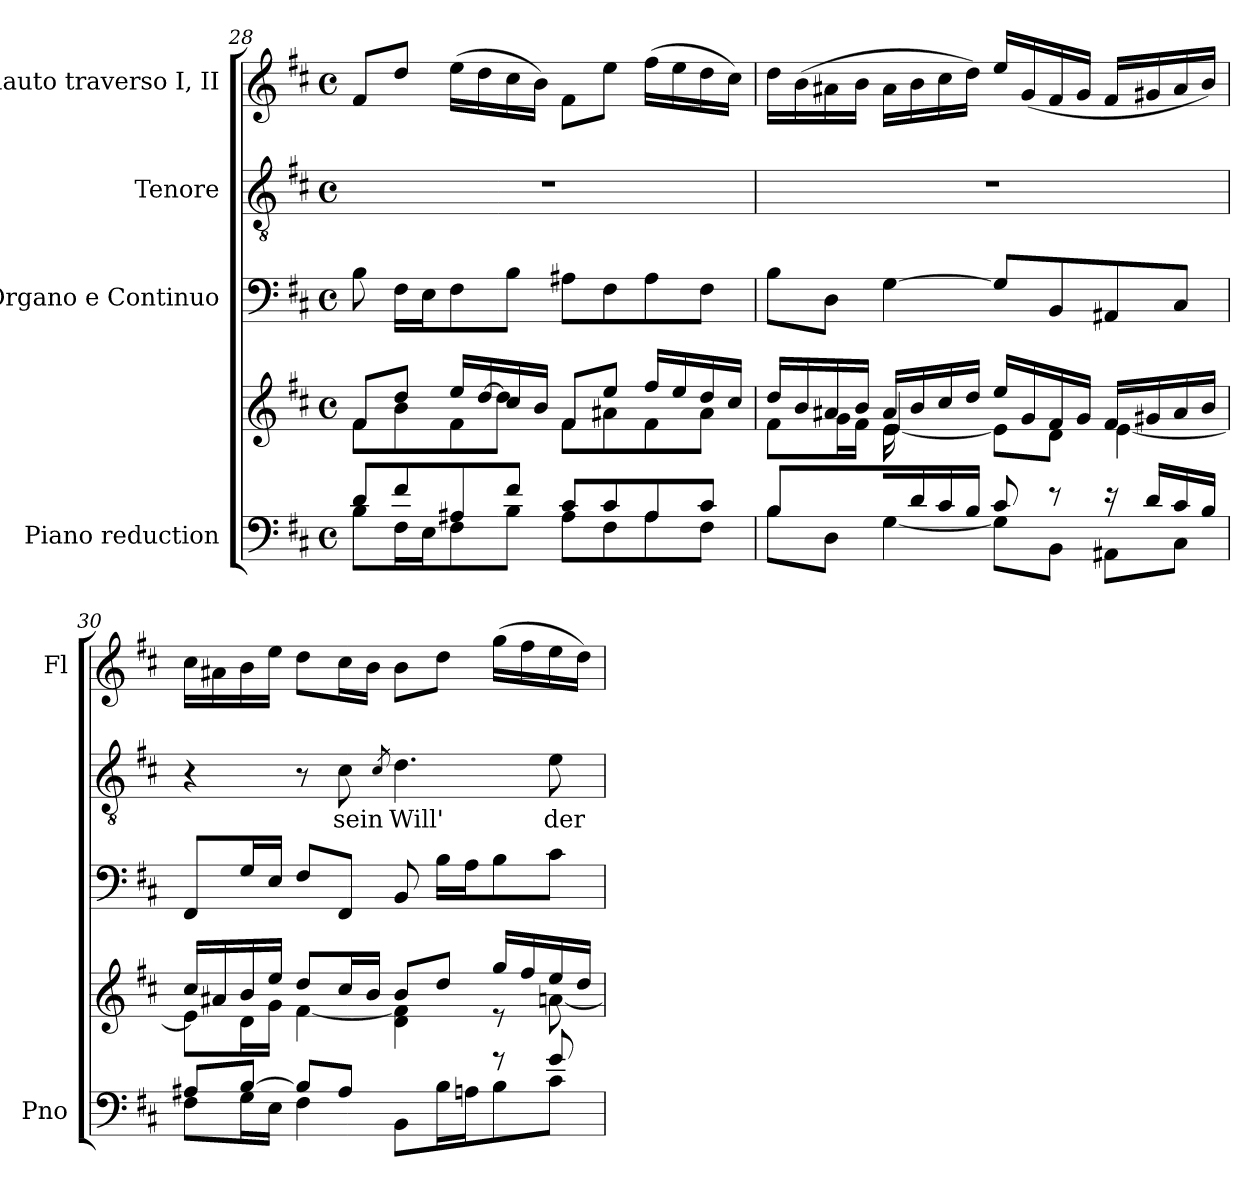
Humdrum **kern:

**kern	**kern	**kern	**kern	**text	**kern
*part4	*part4	*part3	*part2	*part2	*part1
*staff5	*staff4	*staff3	*staff2	*staff2	*staff1
*I"Piano reduction	*	*I"Organo e Continuo	*I"Tenore	*	*I"Flauto traverso I, II
*I'Pno	*	*	*	*	*I'Fl
*clefF4	*clefG2	*clefF4	*clefGv2	*	*clefG2
*k[f#c#]	*k[f#c#]	*k[f#c#]	*k[f#c#]	*	*k[f#c#]
*M4/4	*M4/4	*M4/4	*M4/4	*	*M4/4
*met(c)	*met(c)	*met(c)	*met(c)	*	*met(c)
=28	=28	=28	=28	=28	=28
*^	*^	*	*	*	*
8d/L	8B\L	8f#/L	8f#\L	8B\	1r	.	8f#/L
8f#/	16F#\L	8dd/J	8b\	16F#\LL	.	.	8dd/J
.	16E\J	.	.	16E\J	.	.	.
8A#X/	8F#\	16ee/LL	8f#\	8F#\	.	.	(16ee\LL
.	.	[<16dd/	.	.	.	.	16dd\
8f#/J	8B\J	16cc#/	8dd\J]	8B\J	.	.	16cc#\
.	.	16b/JJ	.	.	.	.	16b\JJ)
8c#/L	8A#\L	8f#/L	8f#\L	8A#X\L	.	.	8f#\L
8c#/	8F#\	8ee/J	8a#X\	8F#\	.	.	8ee\J
8A#/	8A#\	16ff#/LL	8f#\	8A#\	.	.	(16ff#\LL
.	.	16ee/	.	.	.	.	16ee\
8c#/J	8F#\J	16dd/	8a#\J	8F#\J	.	.	16dd\
.	.	16cc#/JJ	.	.	.	.	16cc#\JJ)
=29	=29	=29	=29	=29	=29	=29	=29
*	*	*	*^	*	*	*	*
4B/	8B\L	16dd/LL	8f#\L	4ryy	8B\L	1r	.	16dd\LL
.	.	16b/	.	.	.	.	.	(16b\
.	8D\J	16a#X/	16g\L	.	8D\J	.	.	16a#X\
.	.	16b/JJ	16f#\JJ	.	.	.	.	16b\JJ
16ryy	[4G\	16a#/LL	[<4e/	16e\LL	[>4G\	.	.	16a#\LL
16d/	.	16b/	.	2ryy	.	.	.	16b\
16c#/	.	16cc#/	.	.	.	.	.	16cc#\
16B/JJ	.	16dd/JJ	.	.	.	.	.	16dd\JJ)
8c#/	8G\L]	16ee/LL	8e\L]	.	8G/L]	.	.	16ee/LL
.	.	16g/	.	.	.	.	.	(16g/
8r	8BB\J	16f#/	8d\J	.	8BB/	.	.	16f#/
.	.	16g/JJ	.	.	.	.	.	16g/JJ
16r	8AA#X\L	16f#/LL	[4e\	.	8AA#X/	.	.	16f#/LL
16d/LL	.	16g#X/	.	8.ryy	.	.	.	16g#X/
16c#/	8C#\J	16a#/	.	.	8C#/J	.	.	16a#/
16B/JJ	.	16b/JJ	.	.	.	.	.	16b/JJ)
*	*	*	*v	*v	*	*	*	*
!!LO:LB:g=z
=30	=30	=30	=30	=30	=30	=30	=30
8A#X/L	8F#\L	16cc#/LL	8e\L]	8FF#/L	4r	.	16cc#\LL
.	.	16a#X/	.	.	.	.	16a#X\
[8B/J	16G\L	16b/	16d\L	16G/L	.	.	16b\
.	16E\JJ	16ee/JJ	16g\JJ	16E/JJ	.	.	16ee\JJ
8B/L]	4F#\	8dd/L	[4f#\	8F#/L	8r	.	8dd\L
!	!	!	!	!	!	!LO:LY:b	!
8A#/J	.	16cc#/L	.	8FF#/J	8c#\	sein	16cc#\L
.	.	16b/JJ	.	.	.	.	16b\JJ
.	.	.	.	.	8qc#/	.	.
!	!	!	!	!	!	!LO:LY:b	!
4ryy	8BB\L	8b/L	4d\ 4f#\]	8BB/	4.d\	Will'	8b\L
.	16B\L	8dd/J	.	16B\LL	.	.	8dd\J
.	16An\J	.	.	16A\J	.	.	.
8r	8B\	16gg/LL	8r	8B\	.	.	(16gg\LL
.	.	16ff#/	.	.	.	.	16ff#\
!	!	!	!	!	!	!LO:LY:b	!
8g/	8c#\J	16ee/	[8an\	8c#\J	8e\	der	16ee\
.	.	16dd/JJ	.	.	.	.	16dd\JJ)
*v	*v	*	*	*	*	*	*
*	*v	*v	*	*	*	*
=	=	=	=	=	=
*-	*-	*-	*-	*-	*-
